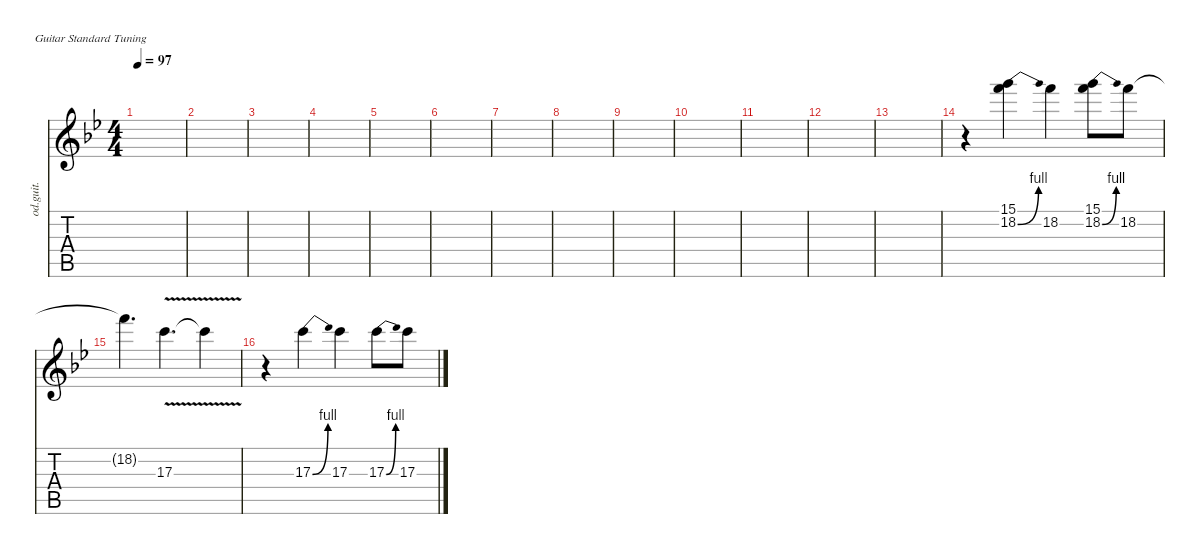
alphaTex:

\defaultSystemsLayout 4
\hideDynamics
\bracketExtendMode nobrackets
\otherSystemsTrackNameOrientation horizontal
\track ("Overdriven Guitar" "od.guit.") {instrument overdrivenguitar}
\staff {score tabs}
\tuning (E4 B3 G3 D3 A2 E2)
\ts (4 4)
\tempo 97
\clef g2
\ks bb
|
|
|
|
|
|
|
|
|
|
|
|
|
r.4 (15.1 18.2{be (bend 0 0 15 4)}).4 18.2.4 (15.1 18.2{be (bend 0 0 15 4)}).8 18.2.8 |
18.2{t}.4{d} 17.3{v}.4{d} 17.3{v t}.4 |
r.4 17.3{be (bend 0 0 15 4)}.4 17.3.4 17.3{be (bend 0 0 15 4)}.8 17.3.8
